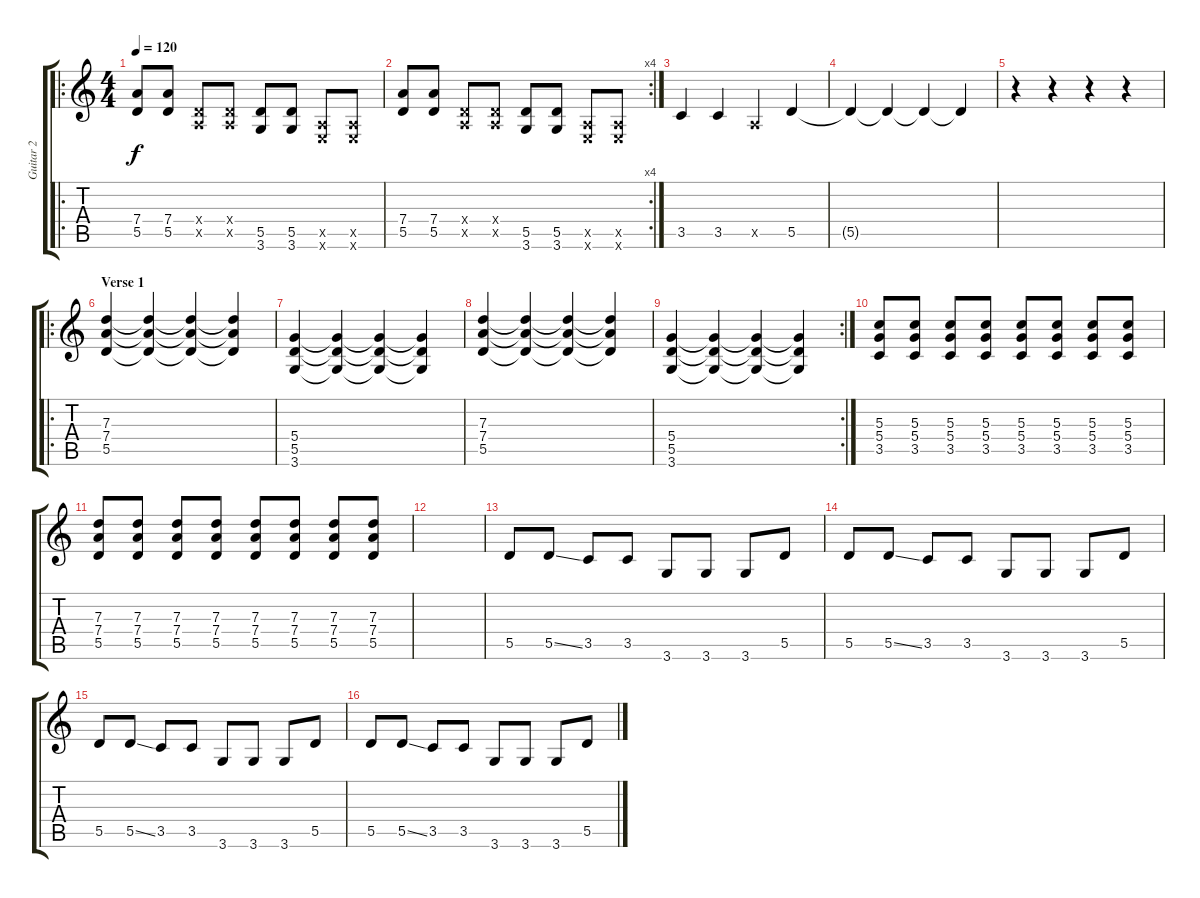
\track ("Guitar 2" "Guitar 2") {instrument electricguitarmuted}
\staff {score tabs}
\tuning (E4 B3 G3 D3 A2 E2) {hide}
\ro
\ts (4 4)
\tempo 120
\clef g2
\ks c
(7.4 5.5).8{dy f instrument electricguitarmuted} (7.4 5.5).8 (0.4{x} 0.5{x}).8 (0.4{x} 0.5{x}).8 (5.5 3.6).8 (5.5 3.6).8 (0.5{x} 0.6{x}).8 (0.5{x} 0.6{x}).8 |
\rc 4
(7.4 5.5).8 (7.4 5.5).8 (0.4{x} 0.5{x}).8 (0.4{x} 0.5{x}).8 (5.5 3.6).8 (5.5 3.6).8 (0.5{x} 0.6{x}).8 (0.5{x} 0.6{x}).8 |
3.5.4 3.5.4 0.5{x}.4 5.5.4 |
5.5{t}.4 5.5{t}.4 5.5{t}.4 5.5{t}.4 |
r.4 r.4 r.4 r.4 |
\ro
\section ("" "Verse 1")
(7.3 7.4 5.5).4{instrument distortionguitar} (7.3{t} 7.4{t} 5.5{t}).4 (7.3{t} 7.4{t} 5.5{t}).4 (7.3{t} 7.4{t} 5.5{t}).4 |
(5.4 5.5 3.6).4 (5.4{t} 5.5{t} 3.6{t}).4 (5.4{t} 5.5{t} 3.6{t}).4 (5.4{t} 5.5{t} 3.6{t}).4 |
(7.3 7.4 5.5).4 (7.3{t} 7.4{t} 5.5{t}).4 (7.3{t} 7.4{t} 5.5{t}).4 (7.3{t} 7.4{t} 5.5{t}).4 |
\rc 2
(5.4 5.5 3.6).4 (5.4{t} 5.5{t} 3.6{t}).4 (5.4{t} 5.5{t} 3.6{t}).4 (5.4{t} 5.5{t} 3.6{t}).4 |
(5.3 5.4 3.5).8{instrument distortionguitar} (5.3 5.4 3.5).8 (5.3 5.4 3.5).8 (5.3 5.4 3.5).8 (5.3 5.4 3.5).8 (5.3 5.4 3.5).8 (5.3 5.4 3.5).8 (5.3 5.4 3.5).8 |
(7.3 7.4 5.5).8 (7.3 7.4 5.5).8 (7.3 7.4 5.5).8 (7.3 7.4 5.5).8 (7.3 7.4 5.5).8 (7.3 7.4 5.5).8 (7.3 7.4 5.5).8 (7.3 7.4 5.5).8 |
|
5.5.8{instrument electricguitarmuted} 5.5{ss}.8 3.5.8 3.5.8 3.6.8 3.6.8 3.6.8 5.5.8 |
5.5.8 5.5{ss}.8 3.5.8 3.5.8 3.6.8 3.6.8 3.6.8 5.5.8 |
5.5.8 5.5{ss}.8 3.5.8 3.5.8 3.6.8 3.6.8 3.6.8 5.5.8 |
5.5.8 5.5{ss}.8 3.5.8 3.5.8 3.6.8 3.6.8 3.6.8 5.5.8
